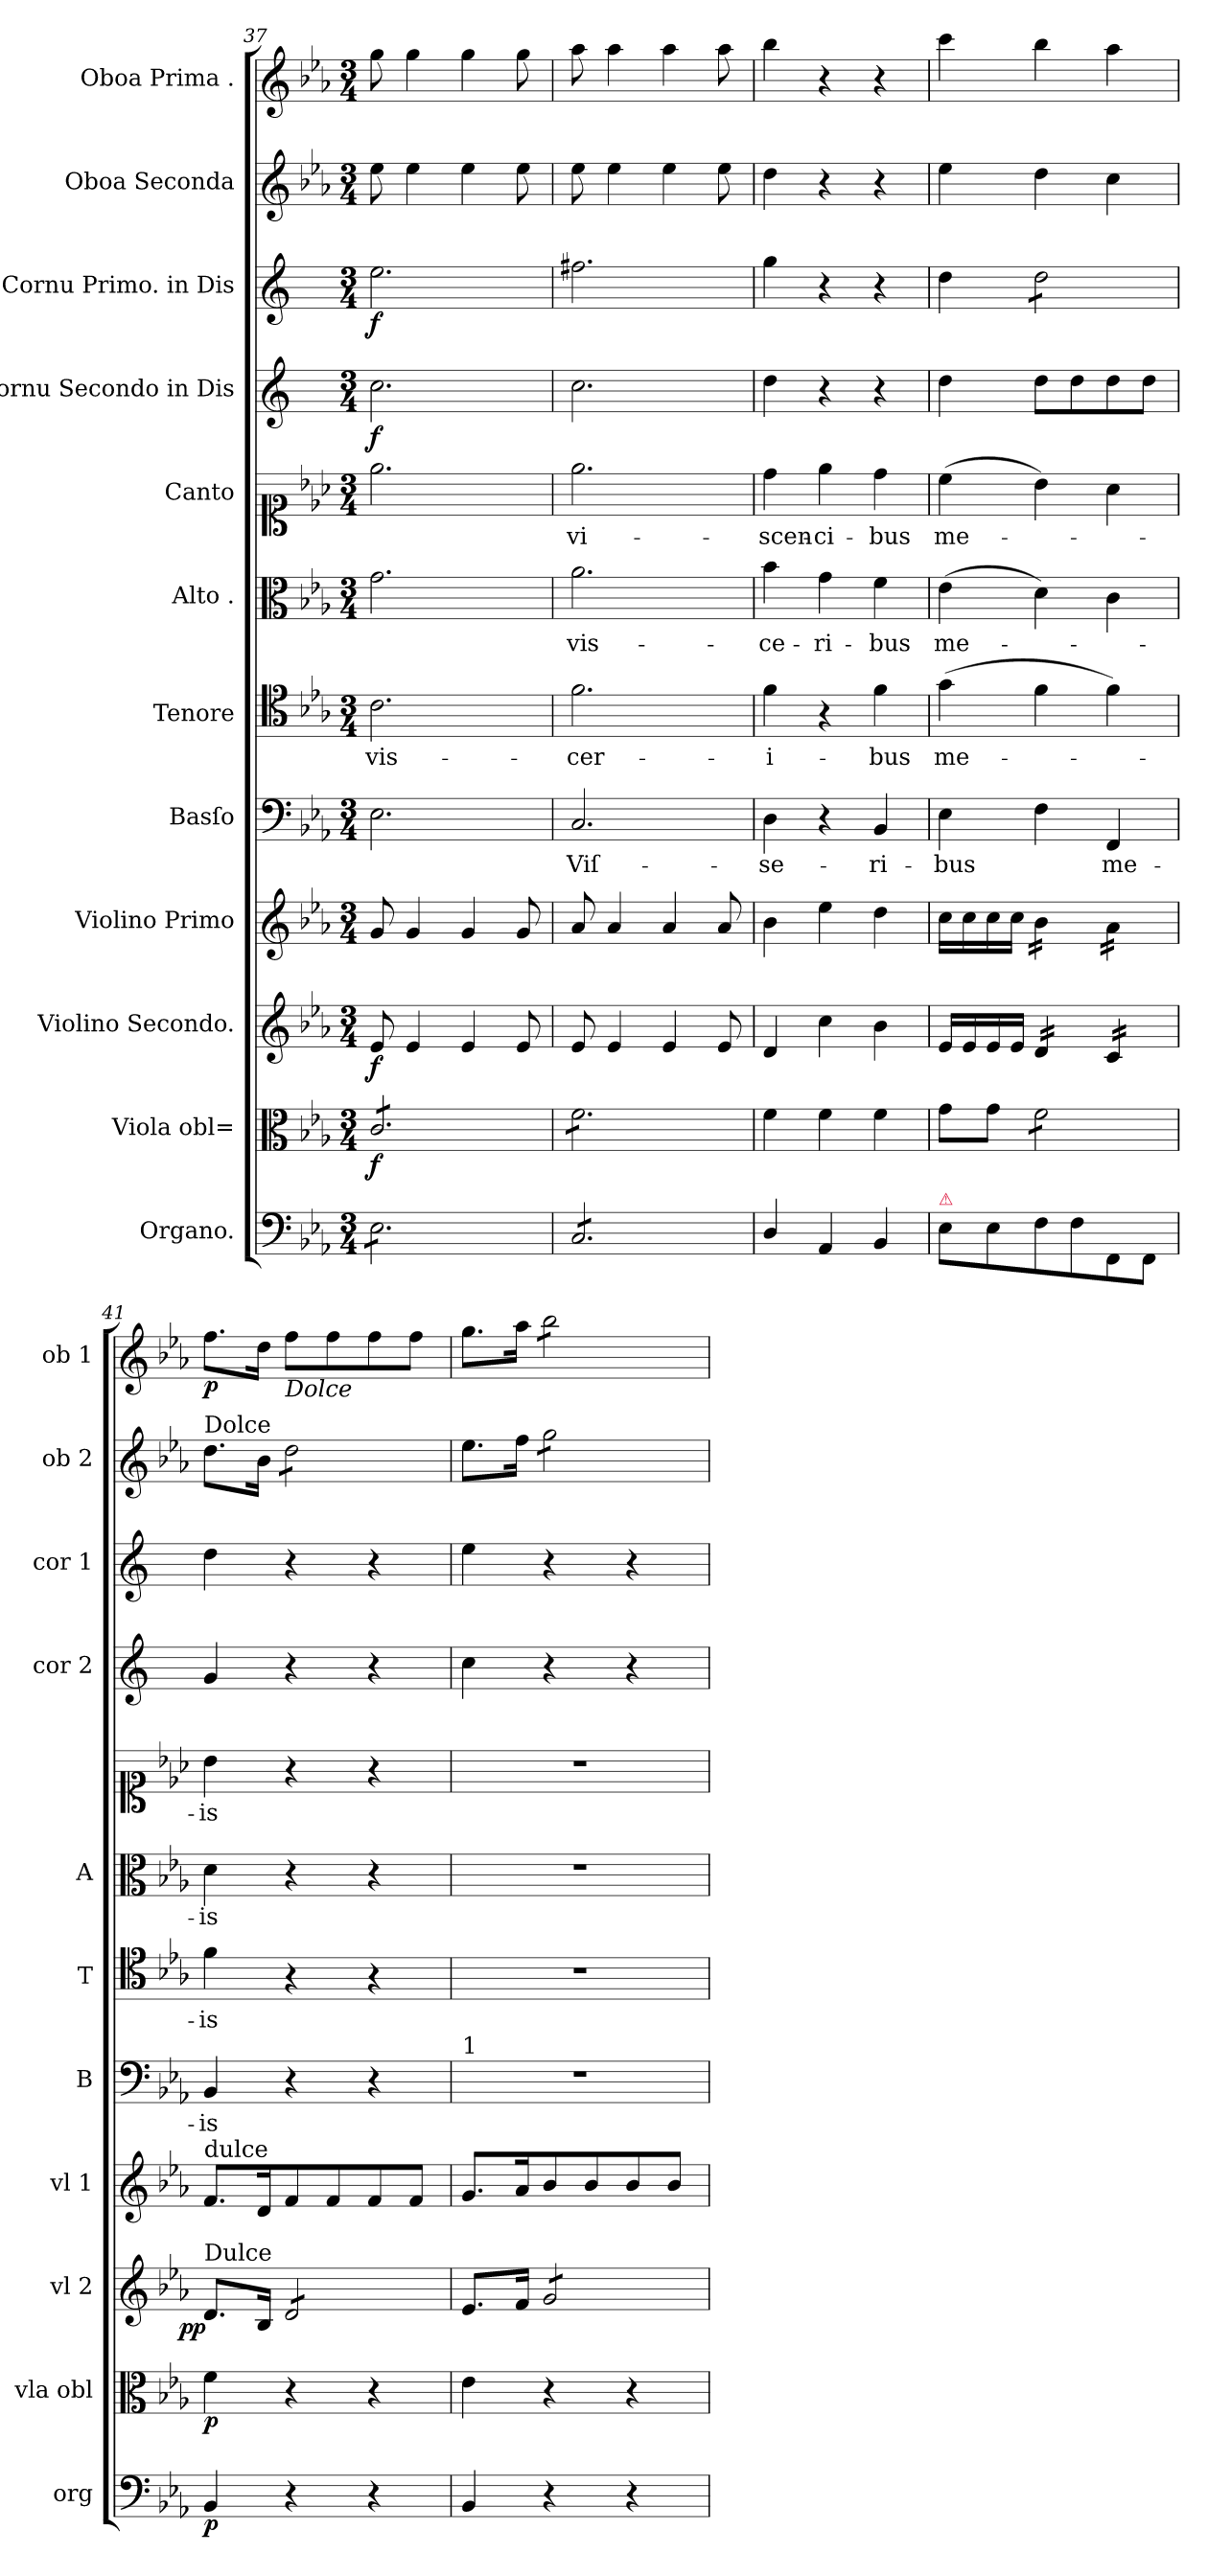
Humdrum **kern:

**kern	**dynam	**kern	**dynam	**kern	**dynam	**kern	**dynam	**kern	**text	**kern	**text	**kern	**text	**kern	**text	**kern	**dynam	**kern	**dynam	**kern	**dynam	**kern	**dynam
*part12	*part12	*part11	*part11	*part10	*part10	*part9	*part9	*part8	*part8	*part7	*part7	*part6	*part6	*part5	*part5	*part4	*part4	*part3	*part3	*part2	*part2	*part1	*part1
*staff12	*staff12	*staff11	*staff11	*staff10	*staff10	*staff9	*staff9	*staff8	*staff8	*staff7	*staff7	*staff6	*staff6	*staff5	*staff5	*staff4	*staff4	*staff3	*staff3	*staff2	*staff2	*staff1	*staff1
*I"Organo.	*	*I"Viola obl=	*	*I"Violino Secondo.	*	*I"Violino Primo	*	*I"Basſo	*	*I"Tenore	*	*I"Alto .	*	*I"Canto	*	*I"Cornu Secondo in Dis	*	*I"Cornu Primo. in Dis	*	*I"Oboa Seconda	*	*I"Oboa Prima .	*
*I'org	*	*I'vla obl	*	*I'vl 2	*	*I'vl 1	*	*I'B	*	*I'T	*	*I'A	*	*	*	*I'cor 2	*	*I'cor 1	*	*I'ob 2	*	*I'ob 1	*
*clefF4	*	*clefC3	*	*clefG2	*	*clefG2	*	*clefF4	*	*clefC4	*	*clefC3	*	*clefC1	*	*clefG2	*	*clefG2	*	*clefG2	*	*clefG2	*
*	*	*	*	*	*	*	*	*	*	*	*	*	*	*	*	*ITrd5c9	*	*ITrd5c9	*	*	*	*	*
*k[b-e-a-]	*	*k[b-e-a-]	*	*k[b-e-a-]	*	*k[b-e-a-]	*	*k[b-e-a-]	*	*k[b-e-a-]	*	*k[b-e-a-]	*	*k[b-e-a-]	*	*k[b-e-a-]	*	*k[b-e-a-]	*	*k[b-e-a-]	*	*k[b-e-a-]	*
*E-:	*	*E-:	*	*E-:	*	*E-:	*	*E-:	*	*E-:	*	*E-:	*	*E-:	*	*E-:	*	*E-:	*	*E-:	*	*E-:	*
*M3/4	*	*M3/4	*	*M3/4	*	*M3/4	*	*M3/4	*	*M3/4	*	*M3/4	*	*M3/4	*	*M3/4	*	*M3/4	*	*M3/4	*	*M3/4	*
=37	=37	=37	=37	=37	=37	=37	=37	=37	=37	=37	=37	=37	=37	=37	=37	=37	=37	=37	=37	=37	=37	=37	=37
!	!	!	!	!	!LO:DY:b	!	!LO:DY:a	!	!	!	!	!	!	!	!	!	!	!	!	!	!	!	!
*tremolo	*	*	*	*	*	*	*	*	*	*	*	*	*	*	*	*	*	*	*	*	*	*	*
*	*	*tremolo	*	*	*	*	*	*	*	*	*	*	*	*	*	*	*	*	*	*	*	*	*
8E-\L	.	8c/L	f	8e-/	f	8g/	for	2.E-\	.	2.c\	vis-	2.g\	.	2.ee-\	.	2.e-\	f	2.g\	f	8ee-\	.	8gg\	.
8E-\	.	8c/	.	4e-/	.	4g/	.	.	.	.	.	.	.	.	.	.	.	.	.	4ee-\	.	4gg\	.
8E-\	.	8c/	.	.	.	.	.	.	.	.	.	.	.	.	.	.	.	.	.	.	.	.	.
8E-\	.	8c/	.	4e-/	.	4g/	.	.	.	.	.	.	.	.	.	.	.	.	.	4ee-\	.	4gg\	.
8E-\	.	8c/	.	.	.	.	.	.	.	.	.	.	.	.	.	.	.	.	.	.	.	.	.
8E-\J	.	8c/J	.	8e-/	.	8g/	.	.	.	.	.	.	.	.	.	.	.	.	.	8ee-\	.	8gg\	.
=38	=38	=38	=38	=38	=38	=38	=38	=38	=38	=38	=38	=38	=38	=38	=38	=38	=38	=38	=38	=38	=38	=38	=38
8C/L	.	8f\L	.	8e-/	.	8a-/	.	2.C/	Viſ-	2.f\	-cer-	2.a-\	vis-	2.ee-\	vi-	2.e-\	.	2.an\	.	8ee-\	.	8aa-\	.
8C/	.	8f\	.	4e-/	.	4a-/	.	.	.	.	.	.	.	.	.	.	.	.	.	4ee-\	.	4aa-\	.
8C/	.	8f\	.	.	.	.	.	.	.	.	.	.	.	.	.	.	.	.	.	.	.	.	.
8C/	.	8f\	.	4e-/	.	4a-/	.	.	.	.	.	.	.	.	.	.	.	.	.	4ee-\	.	4aa-\	.
8C/	.	8f\	.	.	.	.	.	.	.	.	.	.	.	.	.	.	.	.	.	.	.	.	.
8C/J	.	8f\J	.	8e-/	.	8a-/	.	.	.	.	.	.	.	.	.	.	.	.	.	8ee-\	.	8aa-\	.
*	*	*Xtremolo	*	*	*	*	*	*	*	*	*	*	*	*	*	*	*	*	*	*	*	*	*
*Xtremolo	*	*	*	*	*	*	*	*	*	*	*	*	*	*	*	*	*	*	*	*	*	*	*
=39	=39	=39	=39	=39	=39	=39	=39	=39	=39	=39	=39	=39	=39	=39	=39	=39	=39	=39	=39	=39	=39	=39	=39
4D/	.	4f\	.	4d/	.	4b-\	.	4D\	se-	4f\	-i-	4b-\	-ce-	4dd\	-scen-	4f\	.	4b-\	.	4dd\	.	4bb-\	.
4AA-/	.	4f\	.	4cc\	.	4ee-\	.	4r	.	4r	.	4g\	-ri-	4ee-\	-ci-	4r	.	4r	.	4r	.	4r	.
4BB-/	.	4f\	.	4b-\	.	4dd\	.	4BB-/	-ri-	4f\	-bus	4f\	-bus	4dd\	-bus	4r	.	4r	.	4r	.	4r	.
=40	=40	=40	=40	=40	=40	=40	=40	=40	=40	=40	=40	=40	=40	=40	=40	=40	=40	=40	=40	=40	=40	=40	=40
!LO:TX:a:color=crimson:t=⚠	!	!	!	!	!	!	!	!	!	!	!	!	!	!	!	!	!	!	!	!	!	!	!
8E-\L	.	8g\L	.	16e-/LL	.	16cc\LL	.	4E-\	-bus	(4g\	me-	(4e-\	me-	(4cc\	me-	4f\	.	4f\	.	4ee-\	.	4ccc\	.
.	.	.	.	16e-/	.	16cc\	.	.	.	.	.	.	.	.	.	.	.	.	.	.	.	.	.
8E-\	.	8g\J	.	16e-/	.	16cc\	.	.	.	.	.	.	.	.	.	.	.	.	.	.	.	.	.
.	.	.	.	16e-/JJ	.	16cc\JJ	.	.	.	.	.	.	.	.	.	.	.	.	.	.	.	.	.
*	*	*tremolo	*	*	*	*	*	*	*	*	*	*	*	*	*	*	*	*	*	*	*	*	*
*	*	*	*	*tremolo	*	*	*	*	*	*	*	*	*	*	*	*	*	*	*	*	*	*	*
*	*	*	*	*	*	*tremolo	*	*	*	*	*	*	*	*	*	*	*	*	*	*	*	*	*
*	*	*	*	*	*	*	*	*	*	*	*	*	*	*	*	*	*	*tremolo	*	*	*	*	*
8F\	.	8f\L	.	16d/LL	.	16b-\LL	.	4F\	.	4f\	.	4d\)	.	4b-\)	.	8f\L	.	8f\L	.	4dd\	.	4bb-\	.
.	.	.	.	16d/	.	16b-\	.	.	.	.	.	.	.	.	.	.	.	.	.	.	.	.	.
8F\	.	8f\	.	16d/	.	16b-\	.	.	.	.	.	.	.	.	.	8f\	.	8f\	.	.	.	.	.
.	.	.	.	16d/JJ	.	16b-\JJ	.	.	.	.	.	.	.	.	.	.	.	.	.	.	.	.	.
8FF/	.	8f\	.	16c/LL	.	16a-\LL	.	4FF/	me-	4f\)	.	4c\	.	4a-\	.	8f\	.	8f\	.	4cc\	.	4aa-\	.
.	.	.	.	16c/	.	16a-\	.	.	.	.	.	.	.	.	.	.	.	.	.	.	.	.	.
8FF/J	.	8f\J	.	16c/	.	16a-\	.	.	.	.	.	.	.	.	.	8f\J	.	8f\J	.	.	.	.	.
*	*	*	*	*	*	*	*	*	*	*	*	*	*	*	*	*	*	*Xtremolo	*	*	*	*	*
*	*	*Xtremolo	*	*	*	*	*	*	*	*	*	*	*	*	*	*	*	*	*	*	*	*	*
.	.	.	.	16c/JJ	.	16a-\JJ	.	.	.	.	.	.	.	.	.	.	.	.	.	.	.	.	.
*	*	*	*	*	*	*Xtremolo	*	*	*	*	*	*	*	*	*	*	*	*	*	*	*	*	*
*	*	*	*	*Xtremolo	*	*	*	*	*	*	*	*	*	*	*	*	*	*	*	*	*	*	*
=41	=41	=41	=41	=41	=41	=41	=41	=41	=41	=41	=41	=41	=41	=41	=41	=41	=41	=41	=41	=41	=41	=41	=41
!	!	!	!	!	!	!	!	!	!	!	!	!	!	!	!	!	!	!	!	!LO:TX:a:t=Dolce	!	!	!
!	!	!	!	!	!	!LO:TX:a:t=dulce	!	!	!	!	!	!	!	!	!	!	!	!	!	!	!	!	!
!	!	!	!	!LO:TX:a:t=Dulce	!	!	!	!	!	!	!	!	!	!	!	!	!	!	!	!	!	!	!
!	!	!	!	!	!LO:DY:b:rj	!	!LO:DY:b	!	!	!	!	!	!	!	!	!	!	!	!	!	!	!	!
4BB-/	p	4f\	p	8.d/L	pp	8.f/L	pp&colon;	4BB-/	-is	4f\	-is	4d\	-is	4b-\	-is	4B-/	.	4f\	.	8.dd\L	p&colon;	8.ff\L	p
.	.	.	.	16B-/Jk	.	16d/K	.	.	.	.	.	.	.	.	.	.	.	.	.	16b-\Jk	.	16dd\Jk	.
!	!	!	!	!	!	!	!	!	!	!	!	!	!	!	!	!	!	!	!	!	!	!LO:TX:b:i:t=Dolce	!
*	*	*	*	*tremolo	*	*	*	*	*	*	*	*	*	*	*	*	*	*	*	*	*	*	*
*	*	*	*	*	*	*	*	*	*	*	*	*	*	*	*	*	*	*	*	*tremolo	*	*	*
4r	.	4r	.	8d/L	.	8f/	.	4r	.	4r	.	4r	.	4r	.	4r	.	4r	.	8dd\L	.	8ff\L	.
.	.	.	.	8d/	.	8f/	.	.	.	.	.	.	.	.	.	.	.	.	.	8dd\	.	8ff\	.
4r	.	4r	.	8d/	.	8f/	.	4r	.	4r	.	4r	.	4r	.	4r	.	4r	.	8dd\	.	8ff\	.
.	.	.	.	8d/J	.	8f/J	.	.	.	.	.	.	.	.	.	.	.	.	.	8dd\J	.	8ff\J	.
*	*	*	*	*	*	*	*	*	*	*	*	*	*	*	*	*	*	*	*	*Xtremolo	*	*	*
*	*	*	*	*Xtremolo	*	*	*	*	*	*	*	*	*	*	*	*	*	*	*	*	*	*	*
=42	=42	=42	=42	=42	=42	=42	=42	=42	=42	=42	=42	=42	=42	=42	=42	=42	=42	=42	=42	=42	=42	=42	=42
!	!	!	!	!	!	!	!	!LO:TX:a:t=1	!	!	!	!	!	!	!	!	!	!	!	!	!	!	!
4BB-/	.	4e-\	.	8.e-/L	.	8.g/L	.	2.r	.	2.r	.	2.r	.	2.r	.	4e-\	.	4g\	.	8.ee-\L	.	8.gg\L	.
.	.	.	.	16f/Jk	.	16a-/K	.	.	.	.	.	.	.	.	.	.	.	.	.	16ff\Jk	.	16aa-\Jk	.
*	*	*	*	*tremolo	*	*	*	*	*	*	*	*	*	*	*	*	*	*	*	*	*	*	*
*	*	*	*	*	*	*	*	*	*	*	*	*	*	*	*	*	*	*	*	*tremolo	*	*	*
*	*	*	*	*	*	*	*	*	*	*	*	*	*	*	*	*	*	*	*	*	*	*tremolo	*
4r	.	4r	.	8g/L	.	8b-/	.	.	.	.	.	.	.	.	.	4r	.	4r	.	8gg\L	.	8bb-\L	.
.	.	.	.	8g/	.	8b-/	.	.	.	.	.	.	.	.	.	.	.	.	.	8gg\	.	8bb-\	.
4r	.	4r	.	8g/	.	8b-/	.	.	.	.	.	.	.	.	.	4r	.	4r	.	8gg\	.	8bb-\	.
.	.	.	.	8g/J	.	8b-/J	.	.	.	.	.	.	.	.	.	.	.	.	.	8gg\J	.	8bb-\J	.
*	*	*	*	*	*	*	*	*	*	*	*	*	*	*	*	*	*	*	*	*	*	*Xtremolo	*
*	*	*	*	*	*	*	*	*	*	*	*	*	*	*	*	*	*	*	*	*Xtremolo	*	*	*
*	*	*	*	*Xtremolo	*	*	*	*	*	*	*	*	*	*	*	*	*	*	*	*	*	*	*
=	=	=	=	=	=	=	=	=	=	=	=	=	=	=	=	=	=	=	=	=	=	=	=
*-	*-	*-	*-	*-	*-	*-	*-	*-	*-	*-	*-	*-	*-	*-	*-	*-	*-	*-	*-	*-	*-	*-	*-
